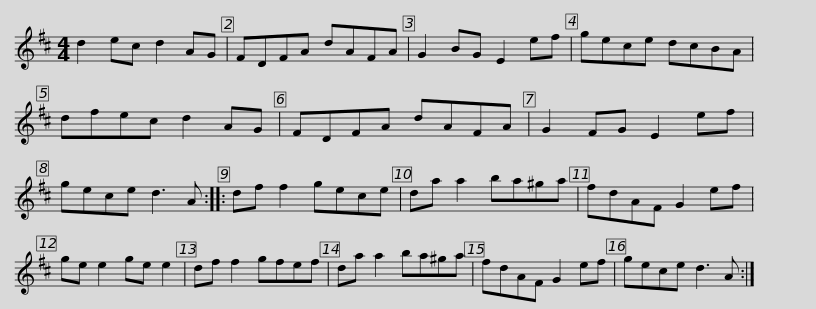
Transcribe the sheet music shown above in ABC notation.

X:1
L:1/8
M:4/4
I:linebreak $
K:D
V:1 treble
V:1
 d2 ec d2 AG | FDFA dAFA | G2 BG E2 ef | gece dcBA | dfec d2 AG | %5
 FDFA dAFA |$ G2 FG E2 ef | gece d3 A :: df f2 gece | da a2 ba^ga | %10
 fdAF G2 ef | ge e2 ge e2 |$ df f2 gfef | da a2 ba^ga | fdAF G2 ef | %15
 gece d3 A :| %16
